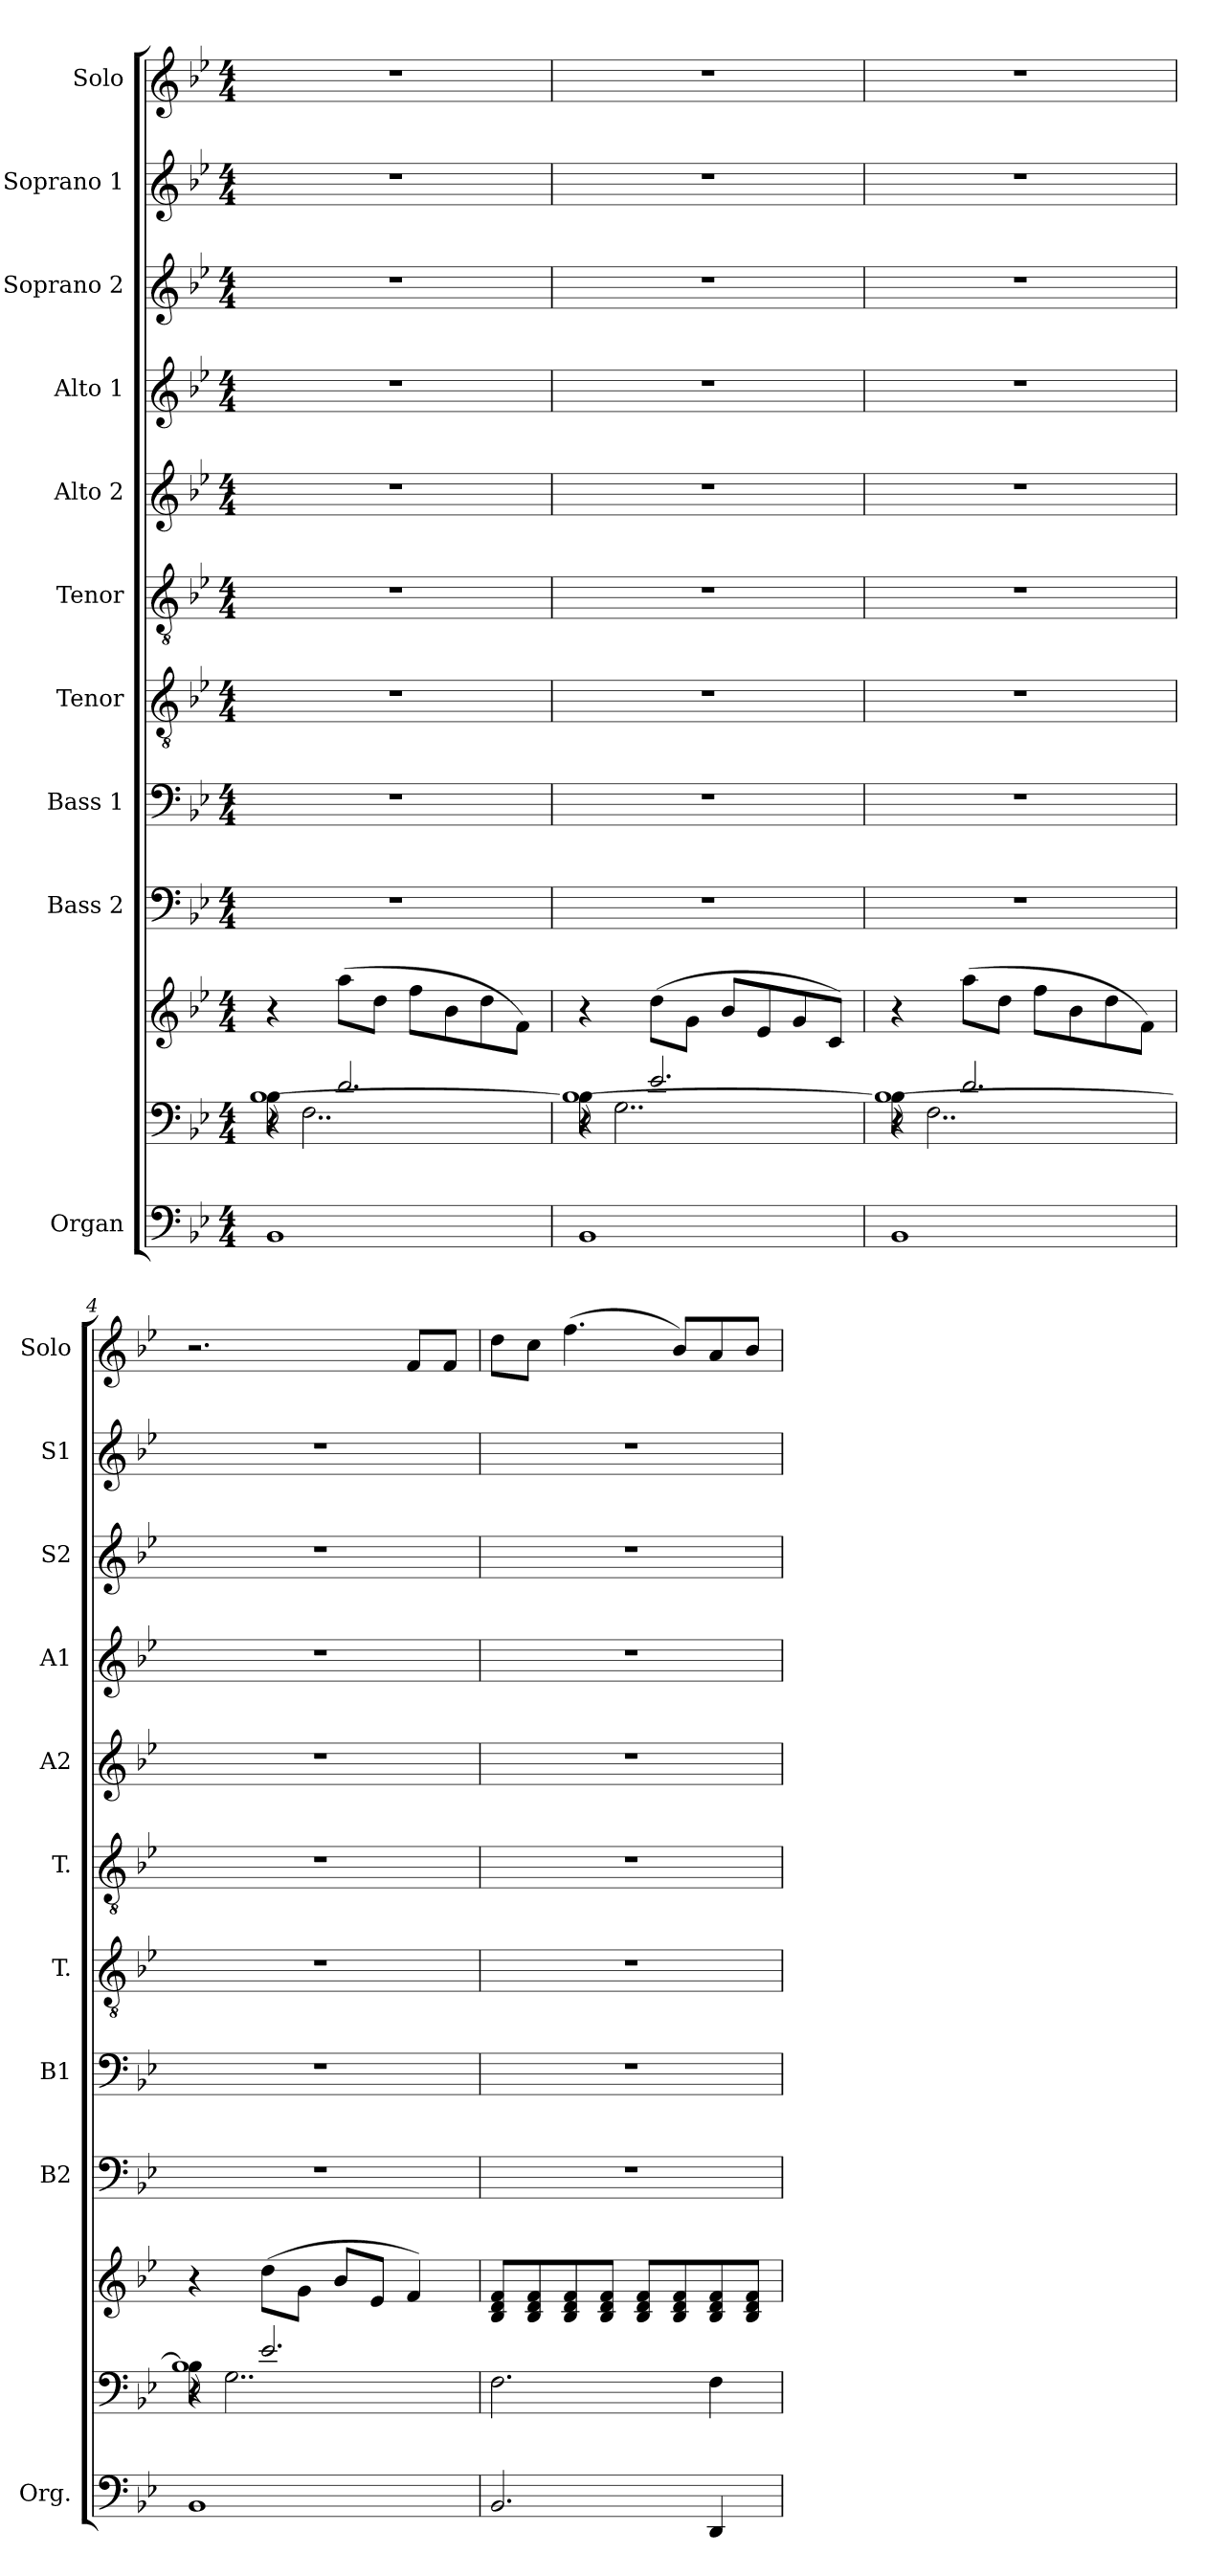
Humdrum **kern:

**kern	**kern	**kern	**kern	**kern	**kern	**kern	**kern	**kern	**kern	**kern	**kern
*part10	*part10	*part10	*part9	*part8	*part7	*part6	*part5	*part4	*part3	*part2	*part1
*staff12	*staff11	*staff10	*staff9	*staff8	*staff7	*staff6	*staff5	*staff4	*staff3	*staff2	*staff1
*I"Organ	*	*	*I"Bass 2	*I"Bass 1	*I"Tenor	*I"Tenor	*I"Alto 2	*I"Alto 1	*I"Soprano 2	*I"Soprano 1	*I"Solo
*I'Org.	*	*	*I'B2	*I'B1	*I'T.	*I'T.	*I'A2	*I'A1	*I'S2	*I'S1	*I'Solo
*clefF4	*clefF4	*clefG2	*clefF4	*clefF4	*clefGv2	*clefGv2	*clefG2	*clefG2	*clefG2	*clefG2	*clefG2
*k[b-e-]	*k[b-e-]	*k[b-e-]	*k[b-e-]	*k[b-e-]	*k[b-e-]	*k[b-e-]	*k[b-e-]	*k[b-e-]	*k[b-e-]	*k[b-e-]	*k[b-e-]
*M4/4	*M4/4	*M4/4	*M4/4	*M4/4	*M4/4	*M4/4	*M4/4	*M4/4	*M4/4	*M4/4	*M4/4
*MM56	*MM56	*MM56	*MM56	*MM56	*MM56	*MM56	*MM56	*MM56	*MM56	*MM56	*MM56
=1	=1	=1	=1	=1	=1	=1	=1	=1	=1	=1	=1
*	*^	*	*	*	*	*	*	*	*	*	*
*	*	*^	*	*	*	*	*	*	*	*	*	*
1BB-	4r	8B-\	[1B-	4r	1r	1r	1r	1r	1r	1r	1r	1r	1r
.	.	2..F\	.	.	.	.	.	.	.	.	.	.	.
.	2.d/	.	.	(>8aa\L	.	.	.	.	.	.	.	.	.
.	.	.	.	8dd\J	.	.	.	.	.	.	.	.	.
.	.	.	.	8ff\L	.	.	.	.	.	.	.	.	.
.	.	.	.	8b-\	.	.	.	.	.	.	.	.	.
.	.	.	.	8dd\	.	.	.	.	.	.	.	.	.
.	.	.	.	8f\J)	.	.	.	.	.	.	.	.	.
=2	=2	=2	=2	=2	=2	=2	=2	=2	=2	=2	=2	=2	=2
1BB-	4r	8B-\	1B-_	4r	1r	1r	1r	1r	1r	1r	1r	1r	1r
.	.	2..G\	.	.	.	.	.	.	.	.	.	.	.
.	2.e-/	.	.	(>8dd\L	.	.	.	.	.	.	.	.	.
.	.	.	.	8g\J	.	.	.	.	.	.	.	.	.
.	.	.	.	8b-/L	.	.	.	.	.	.	.	.	.
.	.	.	.	8e-/	.	.	.	.	.	.	.	.	.
.	.	.	.	8g/	.	.	.	.	.	.	.	.	.
.	.	.	.	8c/J)	.	.	.	.	.	.	.	.	.
=3	=3	=3	=3	=3	=3	=3	=3	=3	=3	=3	=3	=3	=3
1BB-	4r	8B-\	1B-_	4r	1r	1r	1r	1r	1r	1r	1r	1r	1r
.	.	2..F\	.	.	.	.	.	.	.	.	.	.	.
.	2.d/	.	.	(>8aa\L	.	.	.	.	.	.	.	.	.
.	.	.	.	8dd\J	.	.	.	.	.	.	.	.	.
.	.	.	.	8ff\L	.	.	.	.	.	.	.	.	.
.	.	.	.	8b-\	.	.	.	.	.	.	.	.	.
.	.	.	.	8dd\	.	.	.	.	.	.	.	.	.
.	.	.	.	8f\J)	.	.	.	.	.	.	.	.	.
=4	=4	=4	=4	=4	=4	=4	=4	=4	=4	=4	=4	=4	=4
1BB-	4r	8B-\	1B-]	4r	1r	1r	1r	1r	1r	1r	1r	1r	2.r
.	.	2..G\	.	.	.	.	.	.	.	.	.	.	.
.	2.e-/	.	.	(>8dd\L	.	.	.	.	.	.	.	.	.
.	.	.	.	8g\J	.	.	.	.	.	.	.	.	.
.	.	.	.	8b-/L	.	.	.	.	.	.	.	.	.
.	.	.	.	8e-/J	.	.	.	.	.	.	.	.	.
.	.	.	.	4f/)	.	.	.	.	.	.	.	.	8f/L
.	.	.	.	.	.	.	.	.	.	.	.	.	8f/J
*	*v	*v	*v	*	*	*	*	*	*	*	*	*	*
=5	=5	=5	=5	=5	=5	=5	=5	=5	=5	=5	=5
2.BB-/	2.F\	8B-/ 8d/ 8f/L	1r	1r	1r	1r	1r	1r	1r	1r	8dd\L
.	.	8B-/ 8d/ 8f/	.	.	.	.	.	.	.	.	8cc\J
.	.	8B-/ 8d/ 8f/	.	.	.	.	.	.	.	.	(>4.ff\
.	.	8B-/ 8d/ 8f/J	.	.	.	.	.	.	.	.	.
.	.	8B-/ 8d/ 8f/L	.	.	.	.	.	.	.	.	.
.	.	8B-/ 8d/ 8f/	.	.	.	.	.	.	.	.	8b-/L)
4DD/	4F\	8B-/ 8d/ 8f/	.	.	.	.	.	.	.	.	8a/
.	.	8B-/ 8d/ 8f/J	.	.	.	.	.	.	.	.	8b-/J
=	=	=	=	=	=	=	=	=	=	=	=
*-	*-	*-	*-	*-	*-	*-	*-	*-	*-	*-	*-
